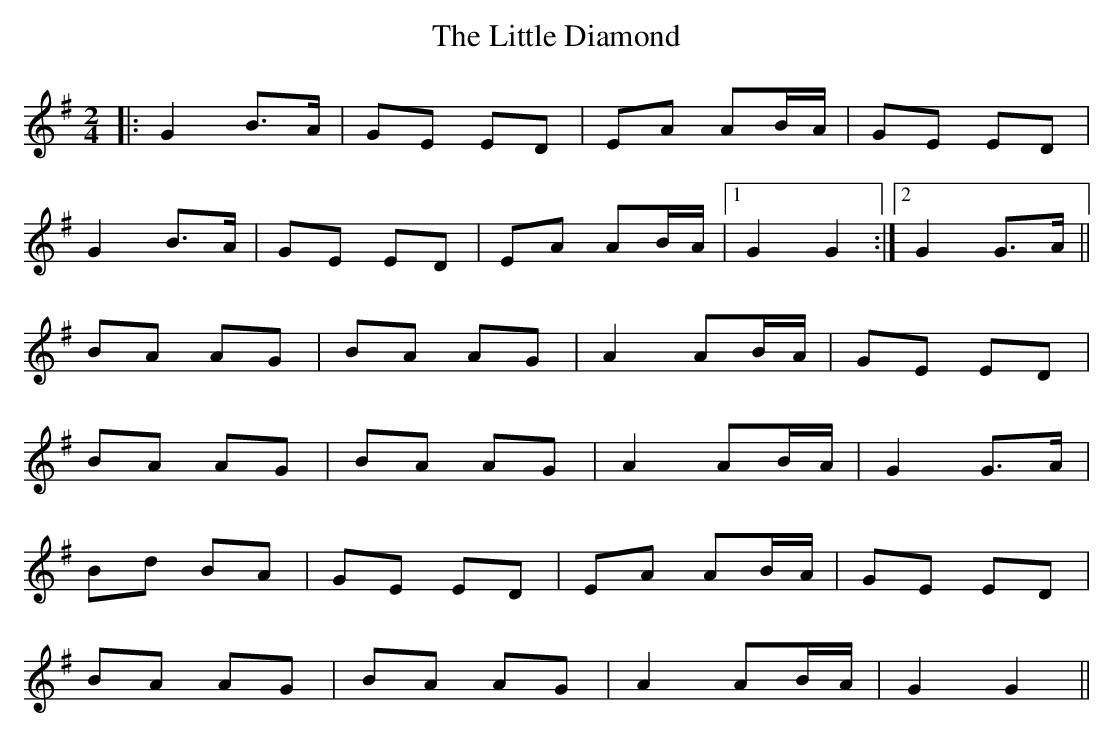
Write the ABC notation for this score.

X:1
T: The Little Diamond
M: 2/4
L: 1/8
K: Gmaj
|:G2 B>A|GE ED|EA AB/A/|GE ED|
G2 B>A|GE ED|EA AB/A/|1 G2 G2:|2 G2 G>A||
BA AG|BA AG|A2 AB/A/|GE ED|
BA AG|BA AG|A2 AB/A/|G2 G>A|
Bd BA|GE ED|EA AB/A/|GE ED|
BA AG|BA AG|A2 AB/A/|G2G2||
